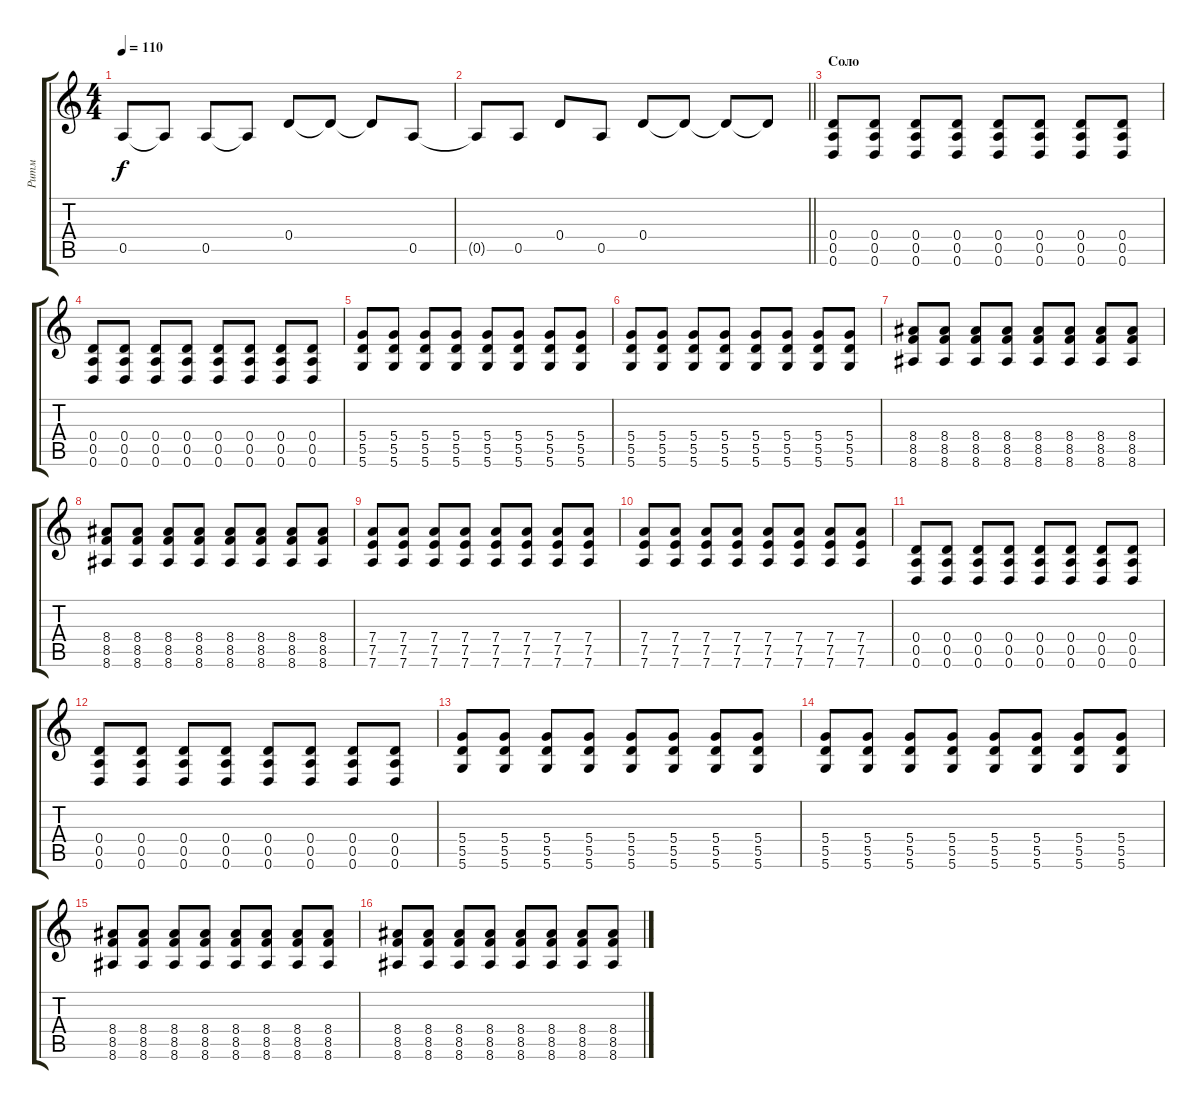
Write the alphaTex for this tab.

\track ("Ритм" "Ритм") {instrument acousticguitarsteel}
\staff {score tabs}
\tuning (E4 B3 G3 D3 A2 D2) {hide}
\ts (4 4)
\tempo 110
\clef g2
\ks c
0.5.8{dy f volume 10 instrument acousticguitarsteel} 0.5{t}.8 0.5.8 0.5{t}.8 0.4.8 0.4{t}.8 0.4{t}.8 0.5.8 |
\barLineRight lightlight
0.5{t}.8 0.5.8 0.4.8 0.5.8 0.4.8 0.4{t}.8 0.4{t}.8 0.4{t}.8 |
\section ("" "Соло")
(0.4 0.5 0.6).8{instrument overdrivenguitar} (0.4 0.5 0.6).8 (0.4 0.5 0.6).8 (0.4 0.5 0.6).8 (0.4 0.5 0.6).8 (0.4 0.5 0.6).8 (0.4 0.5 0.6).8 (0.4 0.5 0.6).8 |
(0.4 0.5 0.6).8 (0.4 0.5 0.6).8 (0.4 0.5 0.6).8 (0.4 0.5 0.6).8 (0.4 0.5 0.6).8 (0.4 0.5 0.6).8 (0.4 0.5 0.6).8 (0.4 0.5 0.6).8 |
(5.4 5.5 5.6).8 (5.4 5.5 5.6).8 (5.4 5.5 5.6).8 (5.4 5.5 5.6).8 (5.4 5.5 5.6).8 (5.4 5.5 5.6).8 (5.4 5.5 5.6).8 (5.4 5.5 5.6).8 |
(5.4 5.5 5.6).8 (5.4 5.5 5.6).8 (5.4 5.5 5.6).8 (5.4 5.5 5.6).8 (5.4 5.5 5.6).8 (5.4 5.5 5.6).8 (5.4 5.5 5.6).8 (5.4 5.5 5.6).8 |
(8.4 8.5 8.6).8 (8.4 8.5 8.6).8 (8.4 8.5 8.6).8 (8.4 8.5 8.6).8 (8.4 8.5 8.6).8 (8.4 8.5 8.6).8 (8.4 8.5 8.6).8 (8.4 8.5 8.6).8 |
(8.4 8.5 8.6).8 (8.4 8.5 8.6).8 (8.4 8.5 8.6).8 (8.4 8.5 8.6).8 (8.4 8.5 8.6).8 (8.4 8.5 8.6).8 (8.4 8.5 8.6).8 (8.4 8.5 8.6).8 |
(7.4 7.5 7.6).8 (7.4 7.5 7.6).8 (7.4 7.5 7.6).8 (7.4 7.5 7.6).8 (7.4 7.5 7.6).8 (7.4 7.5 7.6).8 (7.4 7.5 7.6).8 (7.4 7.5 7.6).8 |
(7.4 7.5 7.6).8 (7.4 7.5 7.6).8 (7.4 7.5 7.6).8 (7.4 7.5 7.6).8 (7.4 7.5 7.6).8 (7.4 7.5 7.6).8 (7.4 7.5 7.6).8 (7.4 7.5 7.6).8 |
(0.4 0.5 0.6).8{instrument overdrivenguitar} (0.4 0.5 0.6).8 (0.4 0.5 0.6).8 (0.4 0.5 0.6).8 (0.4 0.5 0.6).8 (0.4 0.5 0.6).8 (0.4 0.5 0.6).8 (0.4 0.5 0.6).8 |
(0.4 0.5 0.6).8 (0.4 0.5 0.6).8 (0.4 0.5 0.6).8 (0.4 0.5 0.6).8 (0.4 0.5 0.6).8 (0.4 0.5 0.6).8 (0.4 0.5 0.6).8 (0.4 0.5 0.6).8 |
(5.4 5.5 5.6).8 (5.4 5.5 5.6).8 (5.4 5.5 5.6).8 (5.4 5.5 5.6).8 (5.4 5.5 5.6).8 (5.4 5.5 5.6).8 (5.4 5.5 5.6).8 (5.4 5.5 5.6).8 |
(5.4 5.5 5.6).8 (5.4 5.5 5.6).8 (5.4 5.5 5.6).8 (5.4 5.5 5.6).8 (5.4 5.5 5.6).8 (5.4 5.5 5.6).8 (5.4 5.5 5.6).8 (5.4 5.5 5.6).8 |
(8.4 8.5 8.6).8 (8.4 8.5 8.6).8 (8.4 8.5 8.6).8 (8.4 8.5 8.6).8 (8.4 8.5 8.6).8 (8.4 8.5 8.6).8 (8.4 8.5 8.6).8 (8.4 8.5 8.6).8 |
(8.4 8.5 8.6).8 (8.4 8.5 8.6).8 (8.4 8.5 8.6).8 (8.4 8.5 8.6).8 (8.4 8.5 8.6).8 (8.4 8.5 8.6).8 (8.4 8.5 8.6).8 (8.4 8.5 8.6).8
